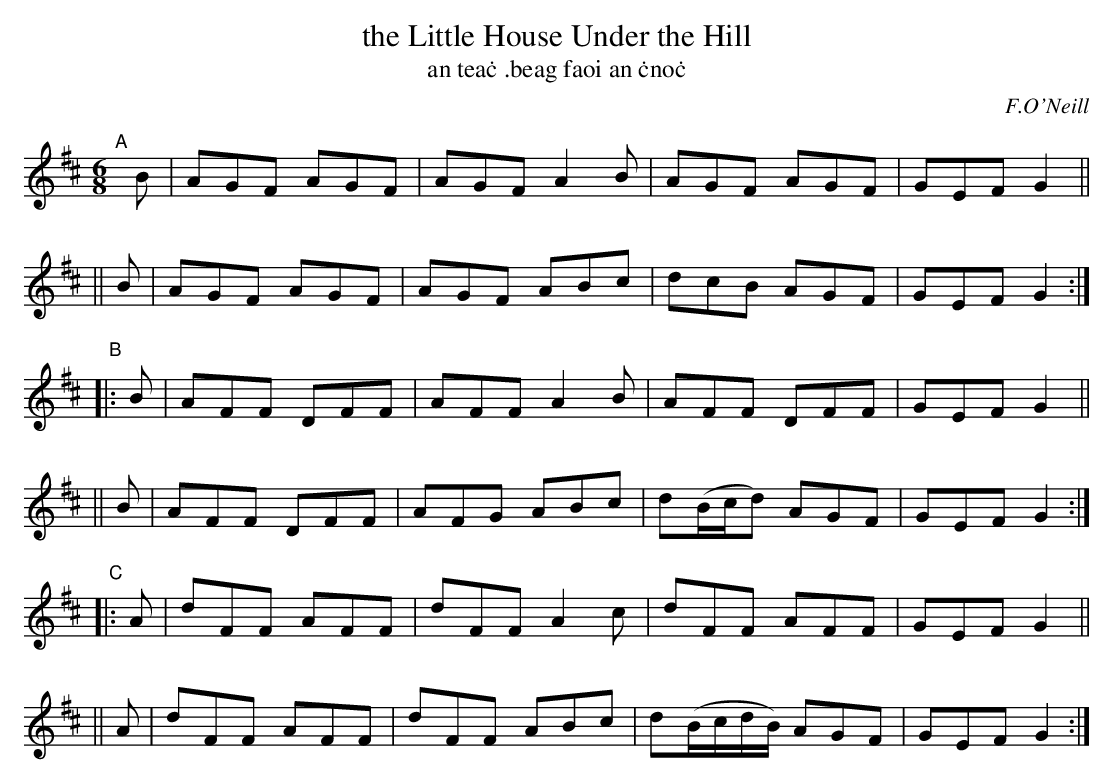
X:1
T: the Little House Under the Hill
T: an tea\.c \.beag faoi an \.cno\.c
O: F.O'Neill
M: 6/8
K: D
"^A"\
[|]B | AGF AGF | AGF A2B | AGF AGF | GEF G2 ||
|| B | AGF AGF | AGF ABc | dcB AGF | GEF G2 :|
"^B"\
|: B | AFF DFF | AFF A2 B | AFF DFF | GEF G2 ||
|| B | AFF DFF | AFG ABc | d(B/c/d) AGF | GEF G2 :|
"^C"\
|: A | dFF AFF | dFF A2 c | dFF AFF | GEF G2 ||
|| A | dFF AFF | dFF ABc | d(B/c/d/B/) AGF | GEF G2 :|
